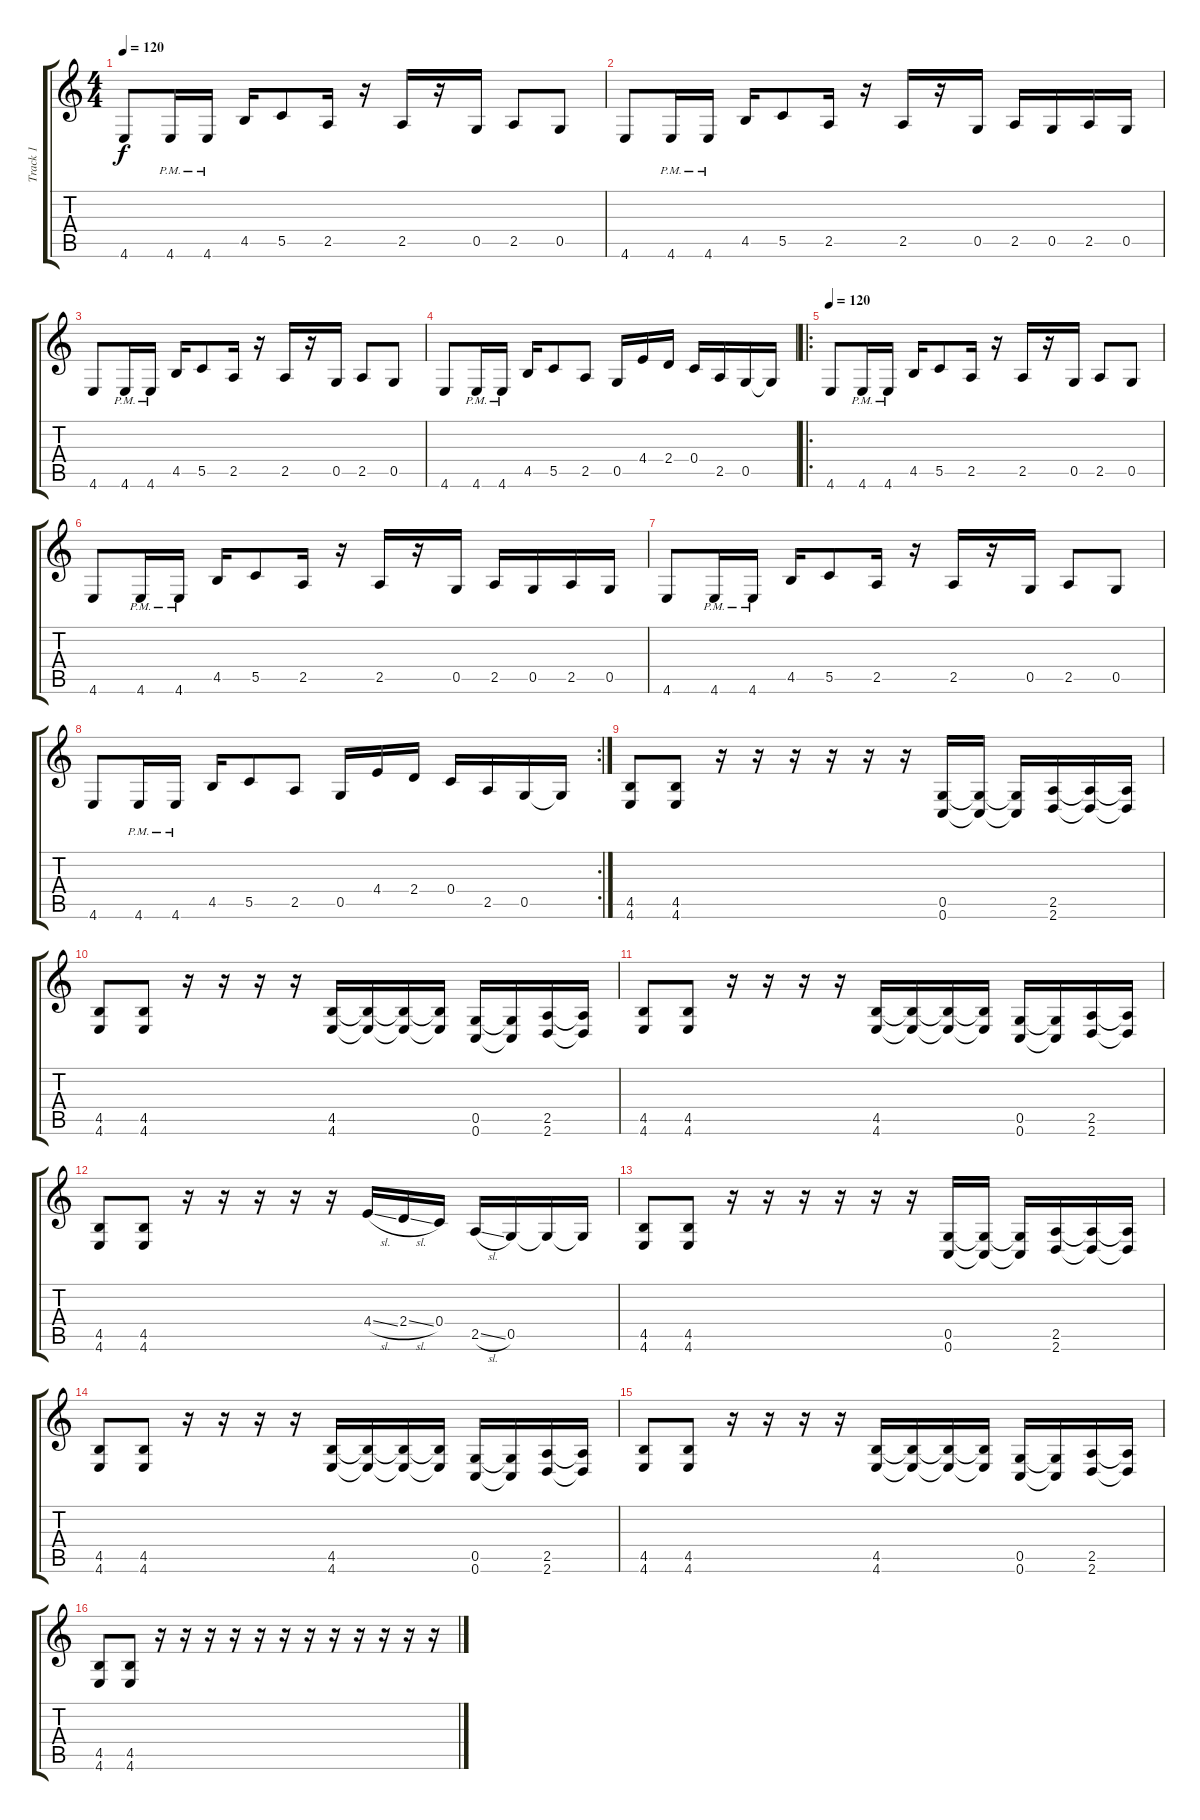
\track ("Track 1" "Track 1") {instrument overdrivenguitar}
\staff {score tabs}
\tuning (D4 A3 F3 C3 G2 C2) {hide}
\ts (4 4)
\tempo 120
\clef g2
\ks c
4.6.8{dy f instrument overdrivenguitar} 4.6{pm}.16 4.6{pm}.16 4.5.16 5.5.8 2.5.16 r.16 2.5.16 r.16 0.5.16 2.5.8 0.5.8 |
4.6.8 4.6{pm}.16 4.6{pm}.16 4.5.16 5.5.8 2.5.16 r.16 2.5.16 r.16 0.5.16 2.5.16 0.5.16 2.5.16 0.5.16 |
4.6.8 4.6{pm}.16 4.6{pm}.16 4.5.16 5.5.8 2.5.16 r.16 2.5.16 r.16 0.5.16 2.5.8 0.5.8 |
4.6.8 4.6{pm}.16 4.6{pm}.16 4.5.16 5.5.8 2.5.8 0.5.16 4.4.16 2.4.16 0.4.16 2.5.16 0.5.16 0.5{t}.16 |
\ro
\tempo 120
4.6.8{volume 16 instrument distortionguitar} 4.6{pm}.16 4.6{pm}.16 4.5.16 5.5.8 2.5.16 r.16 2.5.16 r.16 0.5.16 2.5.8 0.5.8 |
4.6.8 4.6{pm}.16 4.6{pm}.16 4.5.16 5.5.8 2.5.16 r.16 2.5.16 r.16 0.5.16 2.5.16 0.5.16 2.5.16 0.5.16 |
4.6.8 4.6{pm}.16 4.6{pm}.16 4.5.16 5.5.8 2.5.16 r.16 2.5.16 r.16 0.5.16 2.5.8 0.5.8 |
\rc 2
4.6.8 4.6{pm}.16 4.6{pm}.16 4.5.16 5.5.8 2.5.8 0.5.16 4.4.16 2.4.16 0.4.16 2.5.16 0.5.16 0.5{t}.16 |
(4.5 4.6).8{volume 13} (4.5 4.6).8 r.16 r.16 r.16 r.16 r.16 r.16 (0.5 0.6).16 (0.5{t} 0.6{t}).16 (0.5{t} 0.6{t}).16 (2.5 2.6).16 (2.5{t} 2.6{t}).16 (2.5{t} 2.6{t}).16 |
(4.5 4.6).8 (4.5 4.6).8 r.16 r.16 r.16 r.16 (4.5 4.6).16 (4.5{t} 4.6{t}).16 (4.5{t} 4.6{t}).16 (4.5{t} 4.6{t}).16 (0.5 0.6).16 (0.5{t} 0.6{t}).16 (2.5 2.6).16 (2.5{t} 2.6{t}).16 |
(4.5 4.6).8 (4.5 4.6).8 r.16 r.16 r.16 r.16 (4.5 4.6).16 (4.5{t} 4.6{t}).16 (4.5{t} 4.6{t}).16 (4.5{t} 4.6{t}).16 (0.5 0.6).16 (0.5{t} 0.6{t}).16 (2.5 2.6).16 (2.5{t} 2.6{t}).16 |
(4.5 4.6).8 (4.5 4.6).8 r.16 r.16 r.16 r.16 r.16 4.4{sl}.16 2.4{sl}.16 0.4.16 2.5{sl}.16 0.5.16 0.5{t}.16 0.5{t}.16 |
(4.5 4.6).8{volume 13} (4.5 4.6).8 r.16 r.16 r.16 r.16 r.16 r.16 (0.5 0.6).16 (0.5{t} 0.6{t}).16 (0.5{t} 0.6{t}).16 (2.5 2.6).16 (2.5{t} 2.6{t}).16 (2.5{t} 2.6{t}).16 |
(4.5 4.6).8 (4.5 4.6).8 r.16 r.16 r.16 r.16 (4.5 4.6).16 (4.5{t} 4.6{t}).16 (4.5{t} 4.6{t}).16 (4.5{t} 4.6{t}).16 (0.5 0.6).16 (0.5{t} 0.6{t}).16 (2.5 2.6).16 (2.5{t} 2.6{t}).16 |
(4.5 4.6).8 (4.5 4.6).8 r.16 r.16 r.16 r.16 (4.5 4.6).16 (4.5{t} 4.6{t}).16 (4.5{t} 4.6{t}).16 (4.5{t} 4.6{t}).16 (0.5 0.6).16 (0.5{t} 0.6{t}).16 (2.5 2.6).16 (2.5{t} 2.6{t}).16 |
(4.5 4.6).8 (4.5 4.6).8 r.16 r.16 r.16 r.16 r.16 r.16 r.16 r.16 r.16 r.16 r.16 r.16
